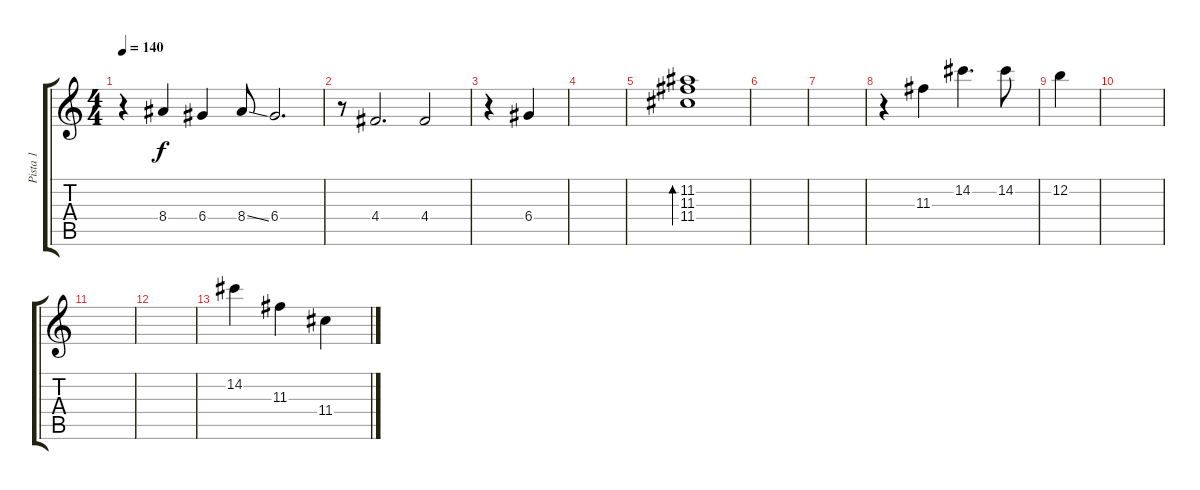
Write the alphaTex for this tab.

\track ("Pista 1" "Pista 1") {instrument electricguitarjazz}
\staff {score tabs}
\tuning (E4 B3 G3 D3 A2 E2) {hide}
\ts (4 4)
\tempo 140
\clef g2
\ks c
r.4{dy f} 8.4.4 6.4.4 8.4{ss}.8 6.4.2{d} |
r.8 4.4.2{d} 4.4.2 |
r.4 6.4.4 |
|
(11.2 11.3 11.4).1{bd 240} |
|
|
r.4 11.3.4 14.2.4{d} 14.2.8 |
12.2.4 |
|
|
|
14.2.4 11.3.4 11.4.4
